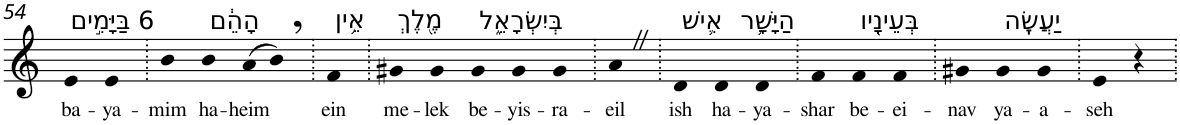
**kern	**text
*part1	*part1
*staff1	*staff1
*I"Piano	*
*I'Pno	*
!!LO:PB:g=z
*clefG2	*
*k[]	*
=54	=54
!LO:TX:a:t=6 בַּיָּמִ֣ים	!
!	!LO:LY:b
4e	ba-
!	!LO:LY:b
4e	-ya-
=55.	=55.
!	!LO:LY:b
4b	-mim
!LO:TX:a:t=הָהֵ֔ם	!
!	!LO:LY:b
4b	ha-
!	!LO:LY:b
(>8a	-heim
8b,)	.
=56.	=56.
!LO:TX:a:t=אֵ֥ין	!
!	!LO:LY:b
4f	ein
=57.	=57.
!LO:TX:a:t=מֶ֖לֶךְ	!
!	!LO:LY:b
4g#X	me-
!	!LO:LY:b
4g#	-lek
!LO:TX:a:t=בְּיִשְׂרָאֵ֑ל	!
!	!LO:LY:b
4g#	be-
!	!LO:LY:b
4g#	-yis-
!	!LO:LY:b
4g#	-ra-
=58.	=58.
!	!LO:LY:b
4aZ	-eil
=59.	=59.
!LO:TX:a:t=אִ֛ישׁ	!
!	!LO:LY:b
4d	ish
!LO:TX:a:t=הַיָּשָׁ֥ר	!
!	!LO:LY:b
4d	ha-
!	!LO:LY:b
4d	-ya-
=60.	=60.
!	!LO:LY:b
4f	-shar
!LO:TX:a:t=בְּעֵינָ֖יו	!
!	!LO:LY:b
4f	be-
!	!LO:LY:b
4f	-ei-
=61.	=61.
!	!LO:LY:b
4g#X	-nav
!LO:TX:a:t=יַעֲשֶֽׂה	!
!	!LO:LY:b
4g#	ya-
!	!LO:LY:b
4g#	-a-
=62.	=62.
!	!LO:LY:b
4e	-seh
4r	.
=.	=.
*-	*-
